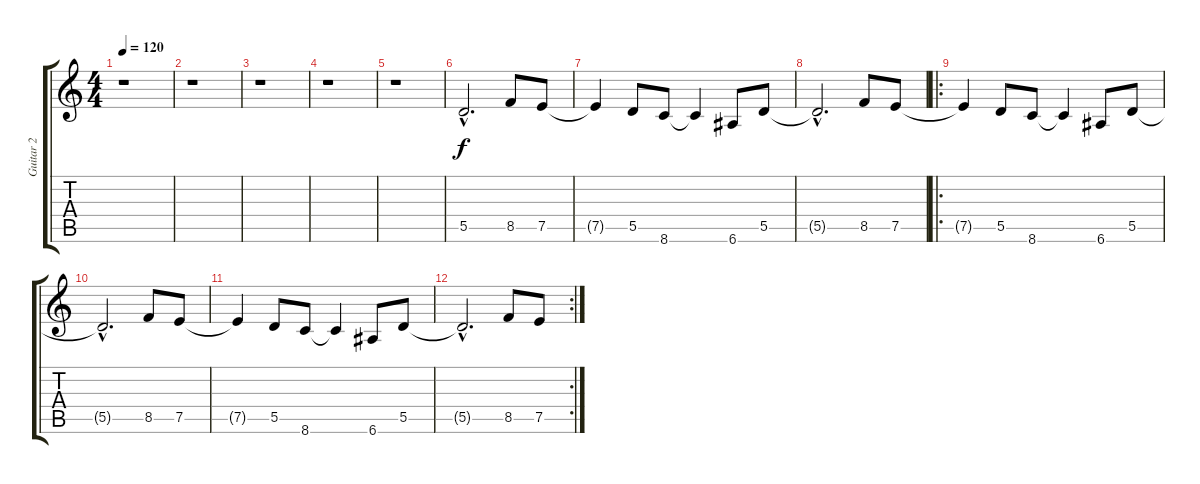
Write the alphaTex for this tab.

\track ("Guitar 2" "Guitar 2") {instrument overdrivenguitar}
\staff {score tabs}
\tuning (E4 B3 G3 D3 A2 E2) {hide}
\ts (4 4)
\tempo 120
\clef g2
\ks c
r.1{dy f} |
r.1 |
r.1 |
r.1 |
r.1 |
5.5{hac}.2{d} 8.5.8 7.5.8 |
7.5{t}.4 5.5.8 8.6.8 8.6{t}.4 6.6.8 5.5.8 |
5.5{hac t}.2{d} 8.5.8 7.5.8 |
\ro
7.5{t}.4 5.5.8 8.6.8 8.6{t}.4 6.6.8 5.5.8 |
5.5{hac t}.2{d} 8.5.8 7.5.8{volume 6} |
7.5{t}.4 5.5.8 8.6.8 8.6{t}.4 6.6.8 5.5.8 |
\rc 2
5.5{hac t}.2{d} 8.5.8 7.5.8{volume 0}
